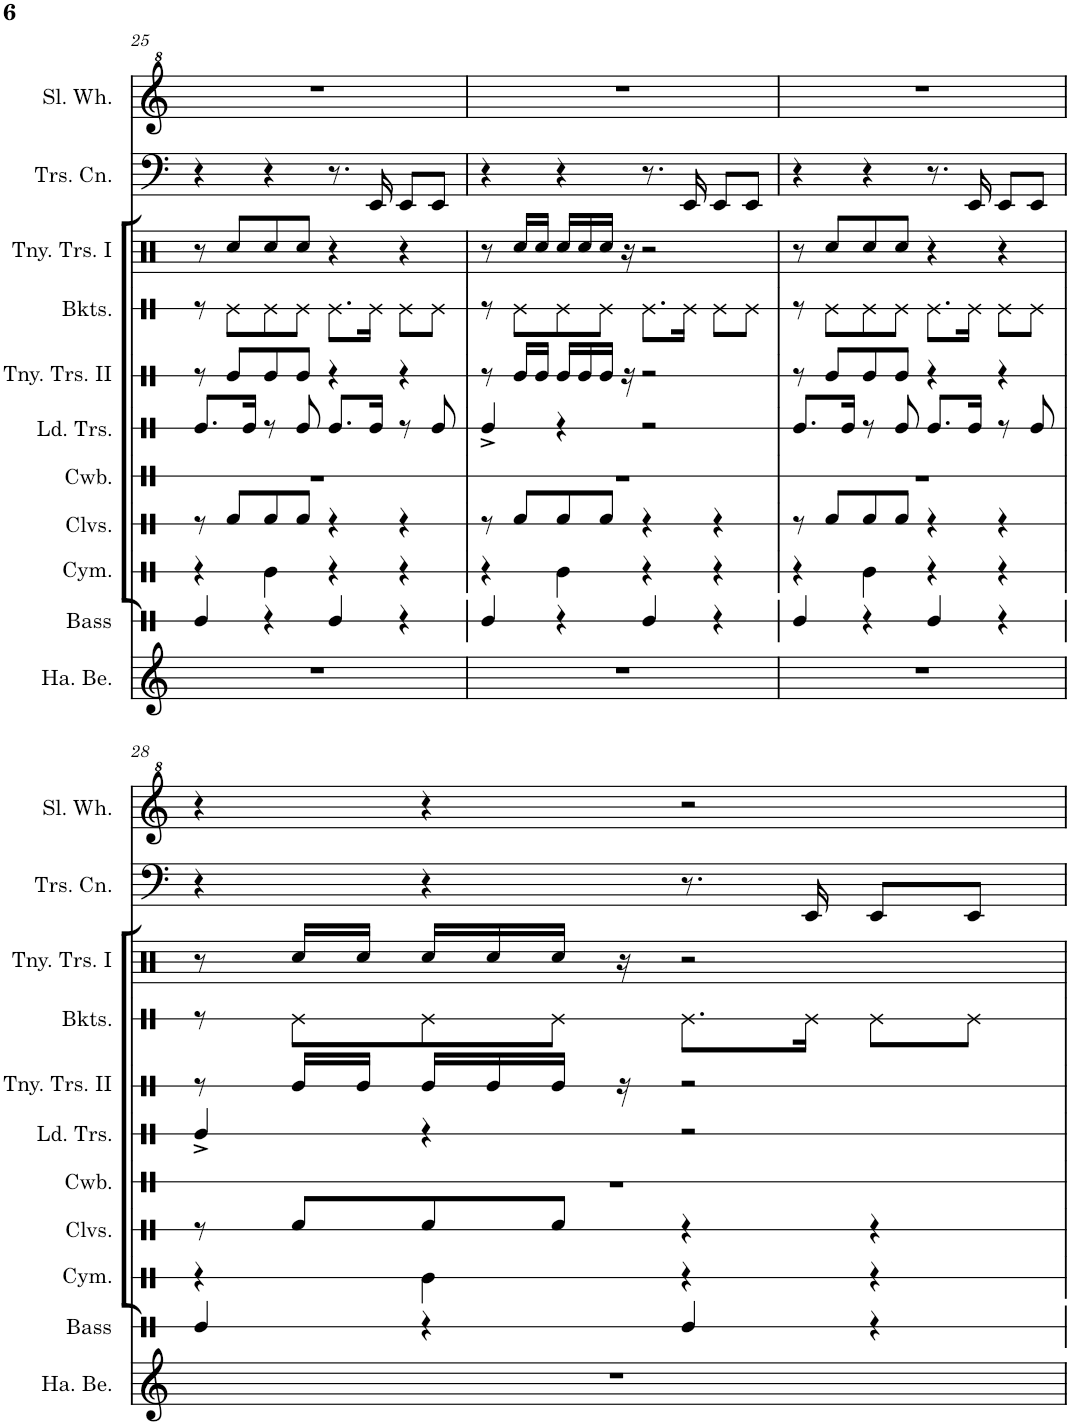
**kern	**kern	**kern	**kern	**kern	**kern
*part6	*part5	*part4	*part3	*part2	*part1
*staff6	*staff5	*staff4	*staff3	*staff2	*staff1
*I"Hand Bells	*I"Bass	*I"Buckets	*I"Tiny Trash Can	*I"Trash Can	*I"Slide Whistle
*I'Ha. Be.	*I'Bass	*I'Bkts.	*	*I'Trs. Cn.	*I'Sl. Wh.
!!LO:PB:g=z
*clefG2	*clefX	*clefX	*clefX	*clefF4	*clefG^2
*k[]	*k[]	*k[]	*k[]	*k[]	*k[]
*M4/4	*M4/4	*M4/4	*M4/4	*M4/4	*M4/4
=25	=25	=25	=25	=25	=25
1r	4Re/	8r	8r	4r	1r
.	.	8Re\L	8Rcc/L	.	.
.	4r	8Re\	8Rcc/	4r	.
.	.	8Re\J	8Rcc/J	.	.
.	4Re/	8.Re\L	4r	8.r	.
.	.	16Re\Jk	.	16EE/	.
.	4r	8Re\L	4r	8EE/L	.
.	.	8Re\J	.	8EE/J	.
=26	=26	=26	=26	=26	=26
1r	4Re/	8r	8r	4r	1r
.	.	8Re\L	16Rcc/LL	.	.
.	.	.	16Rcc/JJ	.	.
.	4r	8Re\	16Rcc/LL	4r	.
.	.	.	16Rcc/	.	.
.	.	8Re\J	16Rcc/JJ	.	.
.	.	.	16r	.	.
.	4Re/	8.Re\L	2r	8.r	.
.	.	16Re\Jk	.	16EE/	.
.	4r	8Re\L	.	8EE/L	.
.	.	8Re\J	.	8EE/J	.
=27	=27	=27	=27	=27	=27
1r	4Re/	8r	8r	4r	1r
.	.	8Re\L	8Rcc/L	.	.
.	4r	8Re\	8Rcc/	4r	.
.	.	8Re\J	8Rcc/J	.	.
.	4Re/	8.Re\L	4r	8.r	.
.	.	16Re\Jk	.	16EE/	.
.	4r	8Re\L	4r	8EE/L	.
.	.	8Re\J	.	8EE/J	.
!!LO:LB:g=z
=28	=28	=28	=28	=28	=28
1r	4Re/	8r	8r	4r	4r
.	.	8Re\L	16Rcc/LL	.	.
.	.	.	16Rcc/JJ	.	.
.	4r	8Re\	16Rcc/LL	4r	4r
.	.	.	16Rcc/	.	.
.	.	8Re\J	16Rcc/JJ	.	.
.	.	.	16r	.	.
.	4Re/	8.Re\L	2r	8.r	2r
.	.	16Re\Jk	.	16EE/	.
.	4r	8Re\L	.	8EE/L	.
.	.	8Re\J	.	8EE/J	.
=	=	=	=	=	=
*-	*-	*-	*-	*-	*-
